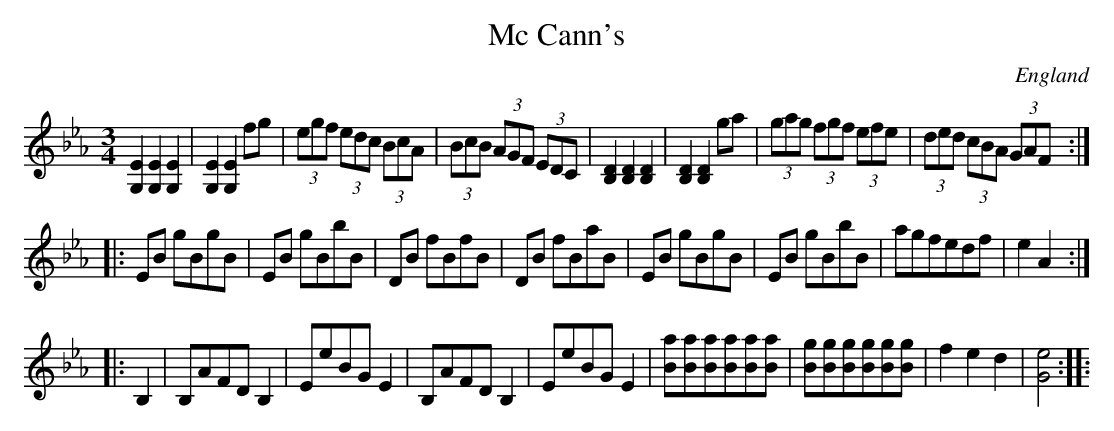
X:1
T:Mc Cann's
L:1/8
M:3/4
O:England
K:Eb
[E2G,2] [E2G,2] [E2G,2] | [E2G,2] [E2G,2]  fg |\
(3egf (3edc (3BcA | (3BcB (3AGF (3EDC |\
[D2B,2] [D2B,2] [D2B,2] | [D2B,2] [D2B,2]  ga |\
(3gag (3fgf (3efe | (3ded (3cBA (3GAF ::
EB gBgB | EB gBbB | DB fBfB | DB fBaB |\
EB gBgB | EB gBbB | agfedf | e2 A2 ::
B,2 |\
B,AFD B,2 | EeBG E2 | B,AFD B,2 | EeBG E2 | \
[aB][aB][aB][aB][aB][aB] | [gB][gB][gB][gB][gB][gB] | f2e2d2 | [e4G4] ::
